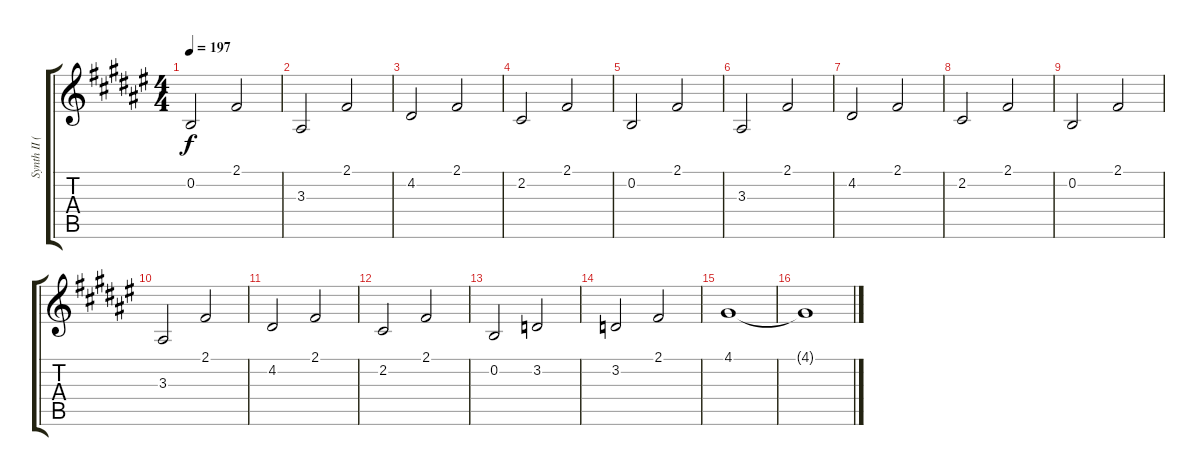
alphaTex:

\track ("Synth II (Kotobuki Tsumugi)" "Synth II (") {instrument tubularbells}
\staff {score tabs}
\tuning (E4 B3 G3 D3 A2 E2) {hide}
\ts (4 4)
\tempo 197
\clef g2
\ks f#
0.2.2{dy f} 2.1.2 |
3.3.2 2.1.2 |
4.2.2 2.1.2 |
2.2.2 2.1.2 |
0.2.2 2.1.2 |
3.3.2 2.1.2 |
4.2.2 2.1.2 |
2.2.2 2.1.2 |
0.2.2 2.1.2 |
3.3.2 2.1.2 |
4.2.2 2.1.2 |
2.2.2 2.1.2 |
0.2.2 3.2.2 |
3.2.2 2.1.2 |
4.1.1 |
4.1{t}.1
